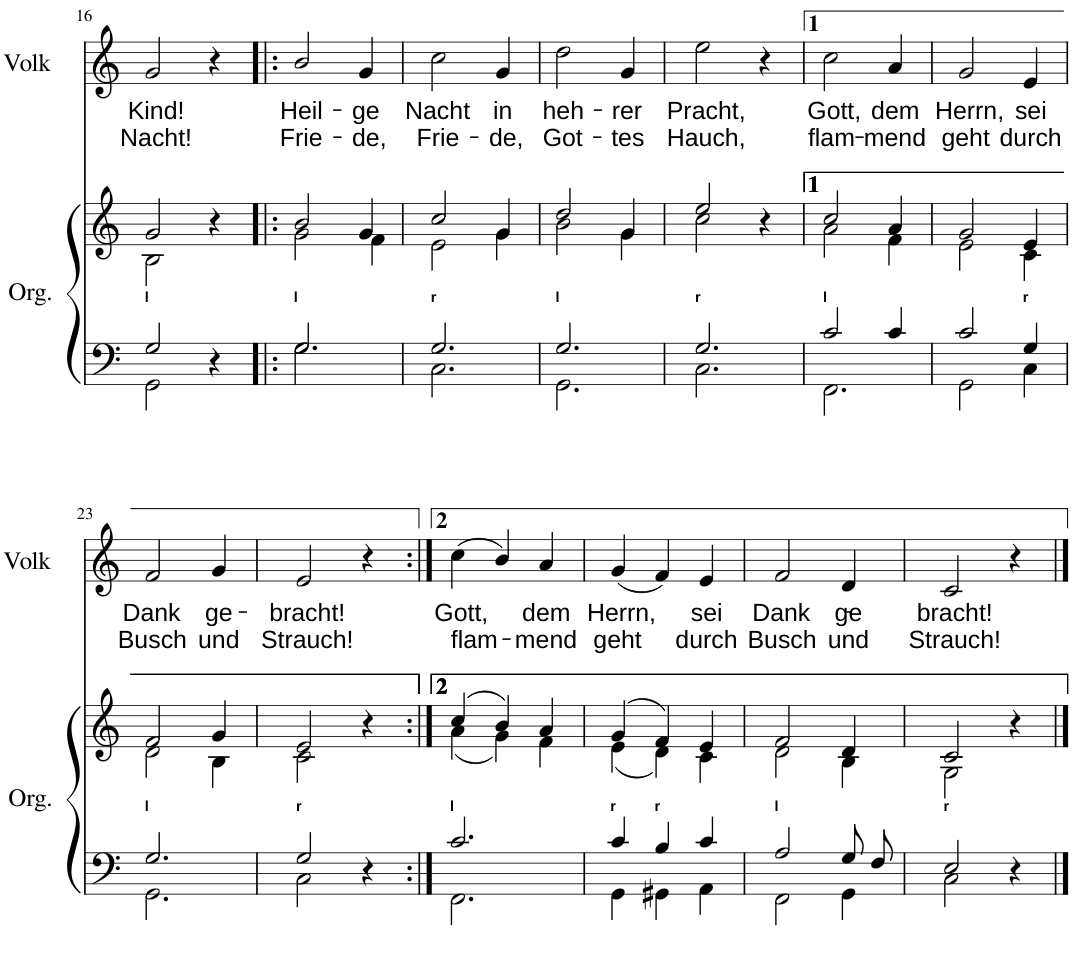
**kern	**kern	**kern	**text	**text
*part2	*part2	*part1	*part1	*part1
*staff3	*staff2	*staff1	*staff1	*staff1
*I"Orgel	*	*I"Volk	*	*
*I'Org.	*	*I'Volk	*	*
!!LO:PB:g=z
*clefF4	*clefG2	*clefG2	*	*
*k[]	*k[]	*k[]	*	*
*M3/4	*M3/4	*M3/4	*	*
=16	=16	=16	=16	=16
*^	*^	*	*	*
!LO:TX:a:B:t=l	!	!	!	!	!	!
!	!	!	!	!	!LO:LY:b	!LO:LY:b
2G/	2GG\	2g/	2B\	2g/	Kind!	Nacht!
4r	4ryy	4r	4ryy	4r	.	.
=17!|:	=17!|:	=17!|:	=17!|:	=17!|:	=17!|:	=17!|:
!LO:TX:a:B:t=l	!	!	!	!	!	!
!	!	!	!	!	!LO:LY:b	!LO:LY:b
2.G/	2.G\	2b/	2g\	2b/	Heil-	Frie-
!	!	!	!	!	!LO:LY:b	!LO:LY:b
.	.	4g/	4f\	4g/	-ge	-de,
=18	=18	=18	=18	=18	=18	=18
!LO:TX:a:B:t=r	!	!	!	!	!	!
!	!	!	!	!	!LO:LY:b	!LO:LY:b
2.G/	2.C\	2cc/	2e\	2cc\	Nacht	Frie-
!	!	!	!	!	!LO:LY:b	!LO:LY:b
.	.	4g/	4g\	4g/	in	-de,
=19	=19	=19	=19	=19	=19	=19
!LO:TX:a:B:t=l	!	!	!	!	!	!
!	!	!	!	!	!LO:LY:b	!LO:LY:b
2.G/	2.GG\	2dd/	2b\	2dd\	heh-	Got-
!	!	!	!	!	!LO:LY:b	!LO:LY:b
.	.	4g/	4g\	4g/	-rer	-tes
=20	=20	=20	=20	=20	=20	=20
!LO:TX:a:B:t=r	!	!	!	!	!	!
!	!	!	!	!	!LO:LY:b	!LO:LY:b
2.G/	2.C\	2ee/	2cc\	2ee\	Pracht,	Hauch,
.	.	4r	4ryy	4r	.	.
=21	=21	=21	=21	=21	=21	=21
!LO:TX:a:B:t=l	!	!	!	!	!	!
!	!	!	!	!	!LO:LY:b	!LO:LY:b
2c/	2.FF\	2cc/	2a\	2cc\	Gott,	flam-
!	!	!	!	!	!LO:LY:b	!LO:LY:b
4c/	.	4a/	4f\	4a/	dem	-mend
=22	=22	=22	=22	=22	=22	=22
!	!	!	!	!	!LO:LY:b	!LO:LY:b
2c/	2GG\	2g/	2e\	2g/	Herrn,	geht
!LO:TX:a:B:t=r	!	!	!	!	!	!
!	!	!	!	!	!LO:LY:b	!LO:LY:b
4G/	4C\	4e/	4c\	4e/	sei	durch
!!LO:LB:g=z
=23	=23	=23	=23	=23	=23	=23
!LO:TX:a:B:t=l	!	!	!	!	!	!
!	!	!	!	!	!LO:LY:b	!LO:LY:b
2.G/	2.GG\	2f/	2d\	2f/	Dank	Busch
!	!	!	!	!	!LO:LY:b	!LO:LY:b
.	.	4g/	4B\	4g/	ge-	und
=24	=24	=24	=24	=24	=24	=24
!LO:TX:a:B:t=r	!	!	!	!	!	!
!	!	!	!	!	!LO:LY:b	!LO:LY:b
2G/	2C\	2e/	2c\	2e/	-bracht!	Strauch!
4r	4ryy	4r	4ryy	4r	.	.
=25:|!	=25:|!	=25:|!	=25:|!	=25:|!	=25:|!	=25:|!
!LO:TX:a:B:t=l	!	!	!	!	!	!
!	!	!	!	!	!LO:LY:b	!LO:LY:b
2.c/	2.FF\	(4cc/	(4a\	(4cc\	Gott,	flam-
.	.	4b/)	4g\)	4b/)	.	.
!	!	!	!	!	!LO:LY:b	!LO:LY:b
.	.	4a/	4f\	4a/	dem	-mend
=26	=26	=26	=26	=26	=26	=26
!LO:TX:a:B:t=r	!	!	!	!	!	!
!	!	!	!	!	!LO:LY:b	!LO:LY:b
4c/	4GG\	(4g/	(4e\	(4g/	Herrn,	geht
!LO:TX:a:B:t=r	!	!	!	!	!	!
4B/	4GG#X\	4f/)	4d\)	4f/)	.	.
!	!	!	!	!	!LO:LY:b	!LO:LY:b
4c/	4AA\	4e/	4c\	4e/	sei	durch
=27	=27	=27	=27	=27	=27	=27
!LO:TX:a:B:t=l	!	!	!	!	!	!
!	!	!	!	!	!LO:LY:b	!LO:LY:b
2A/	2FF\	2f/	2d\	2f/	Dank	Busch
!	!	!	!	!	!LO:LY:b	!LO:LY:b
8G/L	4GG\	4d/	4B\	4d/	ge-	und
8F/J	.	.	.	.	.	.
=28	=28	=28	=28	=28	=28	=28
!LO:TX:a:B:t=r	!	!	!	!	!	!
!	!	!	!	!	!LO:LY:b	!LO:LY:b
2E/	2C\	2c/	2G\	2c/	-bracht!	Strauch!
4r	4ryy	4r	4ryy	4r	.	.
*v	*v	*	*	*	*	*
*	*v	*v	*	*	*
==	==	==	==	==
*-	*-	*-	*-	*-
